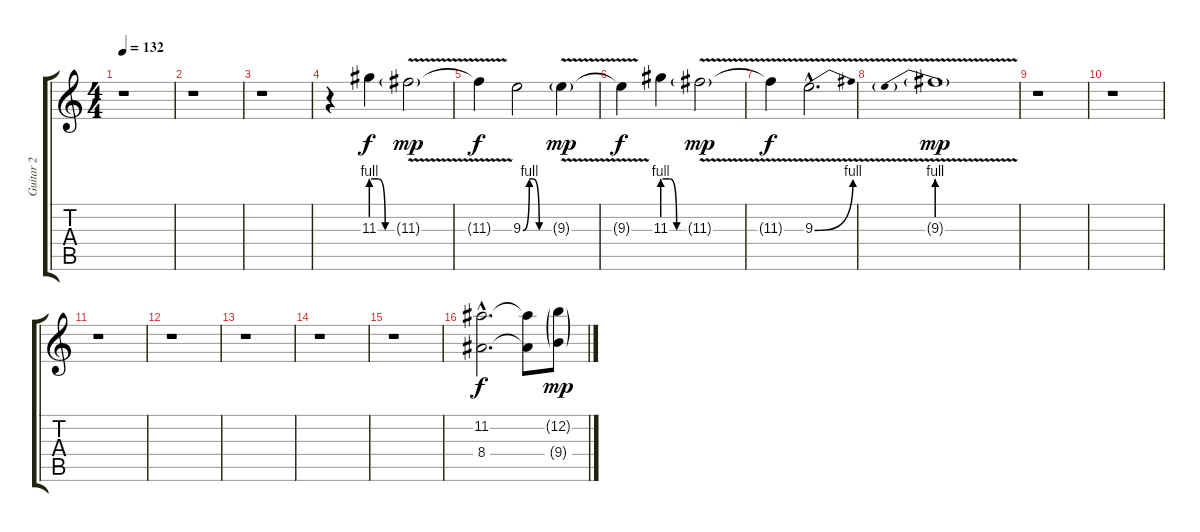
\track ("Guitar 2" "Guitar 2") {instrument overdrivenguitar}
\staff {score tabs}
\tuning (E4 B3 G3 D3 A2 E2) {hide}
\ts (4 4)
\tempo 132
\clef g2
\ks c
r.1{dy f volume 11} |
r.1 |
r.1 |
r.4 11.3{be (custom 0 4 20 4 40 0 60 0)}.4 11.3{v g}.2{dy mp} |
11.3{t}.4{dy f} 9.3{be (custom 0 0 15 4 23 4 38 0 60 0)}.2 9.3{v g}.4{dy mp} |
9.3{t}.4{dy f} 11.3{be (custom 0 4 20 4 40 0 60 0)}.4 11.3{v g}.2{dy mp} |
11.3{t}.4{dy f} 9.3{be (bend 0 0 60 4) v hac}.2{d} |
9.3{be (prebend 0 4 60 4) v g}.1{dy mp} |
r.1 |
r.1 |
r.1 |
r.1 |
r.1 |
r.1 |
r.1 |
(11.2{hac} 8.4{hac}).2{d dy f volume 15} (11.2{t} 8.4{t}).8 (12.2{g} 9.4{g}).8{dy mp}
